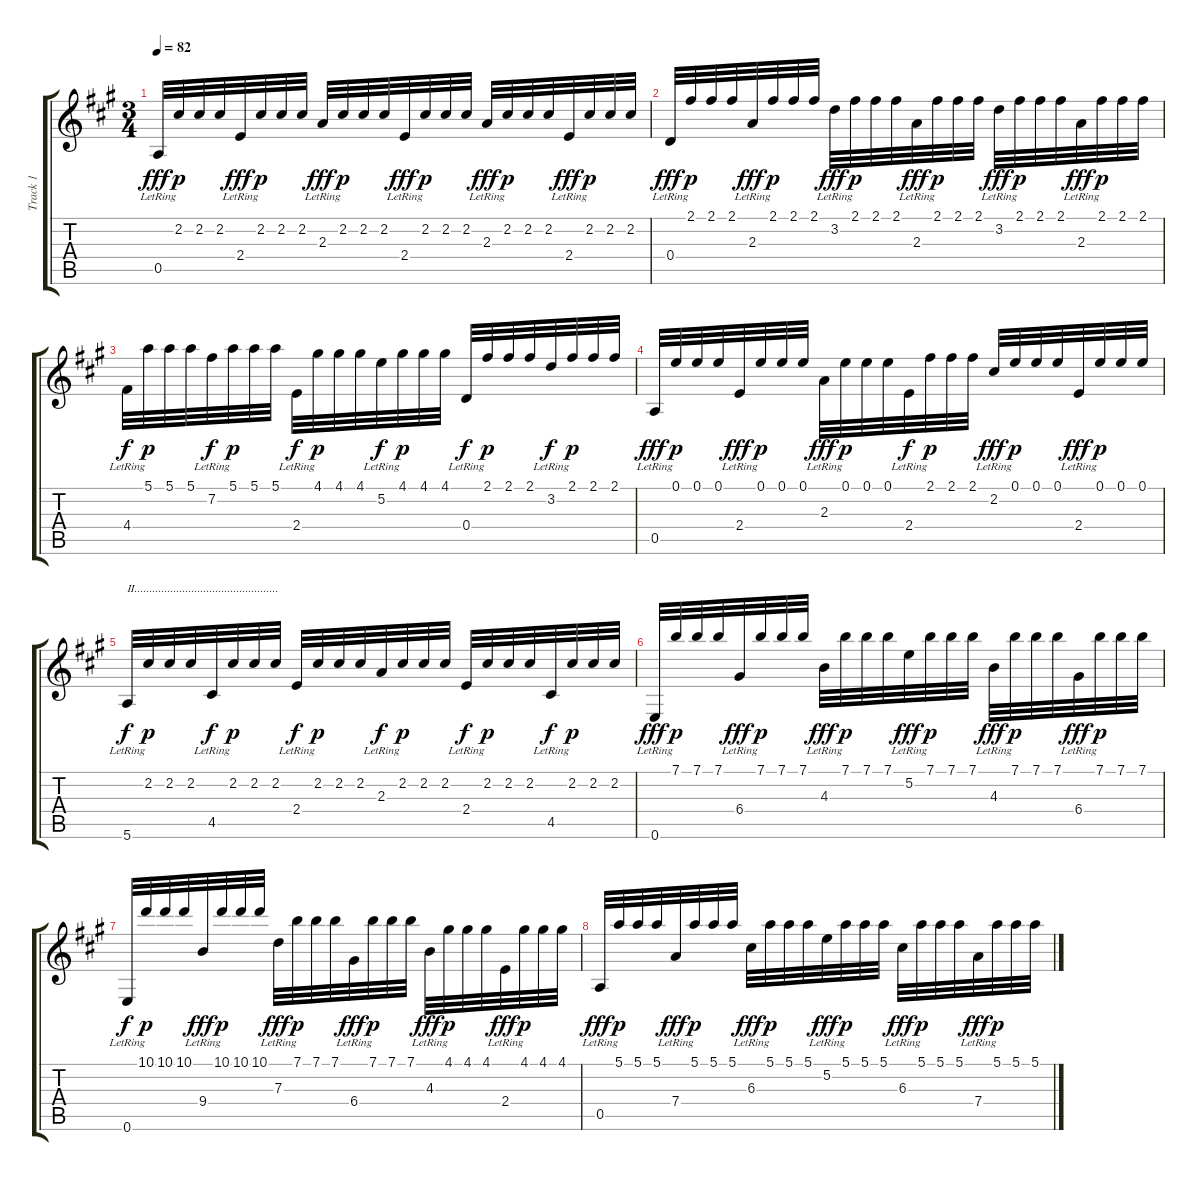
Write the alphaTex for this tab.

\track ("Track 1" "Track 1") {instrument acousticguitarnylon}
\staff {score tabs}
\tuning (E4 B3 G3 D3 A2 E2) {hide}
\ts (3 4)
\tempo 82
\clef g2
\ks a
0.5{lr}.32{dy fff} 2.2.32{dy p} 2.2.32 2.2.32 2.4{lr}.32{dy fff} 2.2.32{dy p} 2.2.32 2.2.32 2.3{lr}.32{dy fff} 2.2.32{dy p} 2.2.32 2.2.32 2.4{lr}.32{dy fff} 2.2.32{dy p} 2.2.32 2.2.32 2.3{lr}.32{dy fff} 2.2.32{dy p} 2.2.32 2.2.32 2.4{lr}.32{dy fff} 2.2.32{dy p} 2.2.32 2.2.32 |
0.4{lr}.32{dy fff} 2.1.32{dy p} 2.1.32 2.1.32 2.3{lr}.32{dy fff} 2.1.32{dy p} 2.1.32 2.1.32 3.2{lr}.32{dy fff} 2.1.32{dy p} 2.1.32 2.1.32 2.3{lr}.32{dy fff} 2.1.32{dy p} 2.1.32 2.1.32 3.2{lr}.32{dy fff} 2.1.32{dy p} 2.1.32 2.1.32 2.3{lr}.32{dy fff} 2.1.32{dy p} 2.1.32 2.1.32 |
4.4{lr}.32{dy f} 5.1.32{dy p} 5.1.32 5.1.32 7.2{lr}.32{dy f} 5.1.32{dy p} 5.1.32 5.1.32 2.4{lr}.32{dy f} 4.1.32{dy p} 4.1.32 4.1.32 5.2{lr}.32{dy f} 4.1.32{dy p} 4.1.32 4.1.32 0.4{lr}.32{dy f} 2.1.32{dy p} 2.1.32 2.1.32 3.2{lr}.32{dy f} 2.1.32{dy p} 2.1.32 2.1.32 |
0.5{lr}.32{dy fff} 0.1.32{dy p} 0.1.32 0.1.32 2.4{lr}.32{dy fff} 0.1.32{dy p} 0.1.32 0.1.32 2.3{lr}.32{dy fff} 0.1.32{dy p} 0.1.32 0.1.32 2.4{lr}.32{dy f} 2.1.32{dy p} 2.1.32 2.1.32 2.2{lr}.32{dy fff} 0.1.32{dy p} 0.1.32 0.1.32 2.4{lr}.32{dy fff} 0.1.32{dy p} 0.1.32 0.1.32 |
5.6{lr}.32{txt "II................................................" dy f} 2.2.32{dy p} 2.2.32 2.2.32 4.5{lr}.32{dy f} 2.2.32{dy p} 2.2.32 2.2.32 2.4{lr}.32{dy f} 2.2.32{dy p} 2.2.32 2.2.32 2.3{lr}.32{dy f} 2.2.32{dy p} 2.2.32 2.2.32 2.4{lr}.32{dy f} 2.2.32{dy p} 2.2.32 2.2.32 4.5{lr}.32{dy f} 2.2.32{dy p} 2.2.32 2.2.32 |
0.6{lr}.32{dy fff} 7.1.32{dy p} 7.1.32 7.1.32 6.4{lr}.32{dy fff} 7.1.32{dy p} 7.1.32 7.1.32 4.3{lr}.32{dy fff} 7.1.32{dy p} 7.1.32 7.1.32 5.2{lr}.32{dy fff} 7.1.32{dy p} 7.1.32 7.1.32 4.3{lr}.32{dy fff} 7.1.32{dy p} 7.1.32 7.1.32 6.4{lr}.32{dy fff} 7.1.32{dy p} 7.1.32 7.1.32 |
0.6{lr}.32{dy f} 10.1.32{dy p} 10.1.32 10.1.32 9.4{lr}.32{dy fff} 10.1.32{dy p} 10.1.32 10.1.32 7.3{lr}.32{dy fff} 7.1.32{dy p} 7.1.32 7.1.32 6.4{lr}.32{dy fff} 7.1.32{dy p} 7.1.32 7.1.32 4.3{lr}.32{dy fff} 4.1.32{dy p} 4.1.32 4.1.32 2.4{lr}.32{dy fff} 4.1.32{dy p} 4.1.32 4.1.32 |
0.5{lr}.32{dy fff} 5.1.32{dy p} 5.1.32 5.1.32 7.4{lr}.32{dy fff} 5.1.32{dy p} 5.1.32 5.1.32 6.3{lr}.32{dy fff} 5.1.32{dy p} 5.1.32 5.1.32 5.2{lr}.32{dy fff} 5.1.32{dy p} 5.1.32 5.1.32 6.3{lr}.32{dy fff} 5.1.32{dy p} 5.1.32 5.1.32 7.4{lr}.32{dy fff} 5.1.32{dy p} 5.1.32 5.1.32
